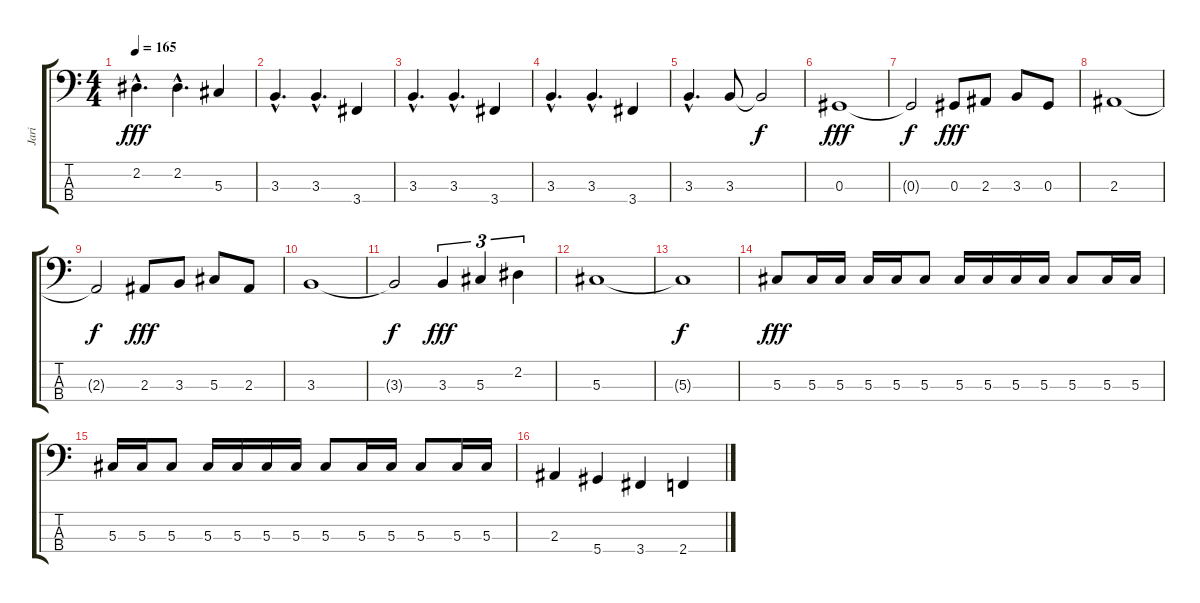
\track ("Jari" "Jari") {instrument electricbassfinger}
\staff {score tabs}
\tuning (Gb2 Db2 Ab1 Eb1) {hide}
\ts (4 4)
\tempo 165
\clef f4
\ks c
2.2{hac}.4{d dy fff} 2.2{hac}.4{d} 5.3.4 |
3.3{hac}.4{d} 3.3{hac}.4{d} 3.4.4 |
3.3{hac}.4{d} 3.3{hac}.4{d} 3.4.4 |
3.3{hac}.4{d} 3.3{hac}.4{d} 3.4.4 |
3.3{hac}.4{d} 3.3.8 3.3{t}.2{dy f} |
0.3.1{dy fff} |
0.3{t}.2{dy f} 0.3.8{dy fff} 2.3.8 3.3.8 0.3.8 |
2.3.1 |
2.3{t}.2{dy f} 2.3.8{dy fff} 3.3.8 5.3.8 2.3.8 |
3.3.1 |
3.3{t}.2{dy f} 3.3.4{tu (3 2) dy fff} 5.3.4{tu (3 2)} 2.2.4{tu (3 2)} |
5.3.1 |
5.3{t}.1{dy f} |
5.3.8{dy fff} 5.3.16 5.3.16 5.3.16 5.3.16 5.3.8 5.3.16 5.3.16 5.3.16 5.3.16 5.3.8 5.3.16 5.3.16 |
5.3.16 5.3.16 5.3.8 5.3.16 5.3.16 5.3.16 5.3.16 5.3.8 5.3.16 5.3.16 5.3.8 5.3.16 5.3.16 |
2.3.4 5.4.4 3.4.4 2.4.4
